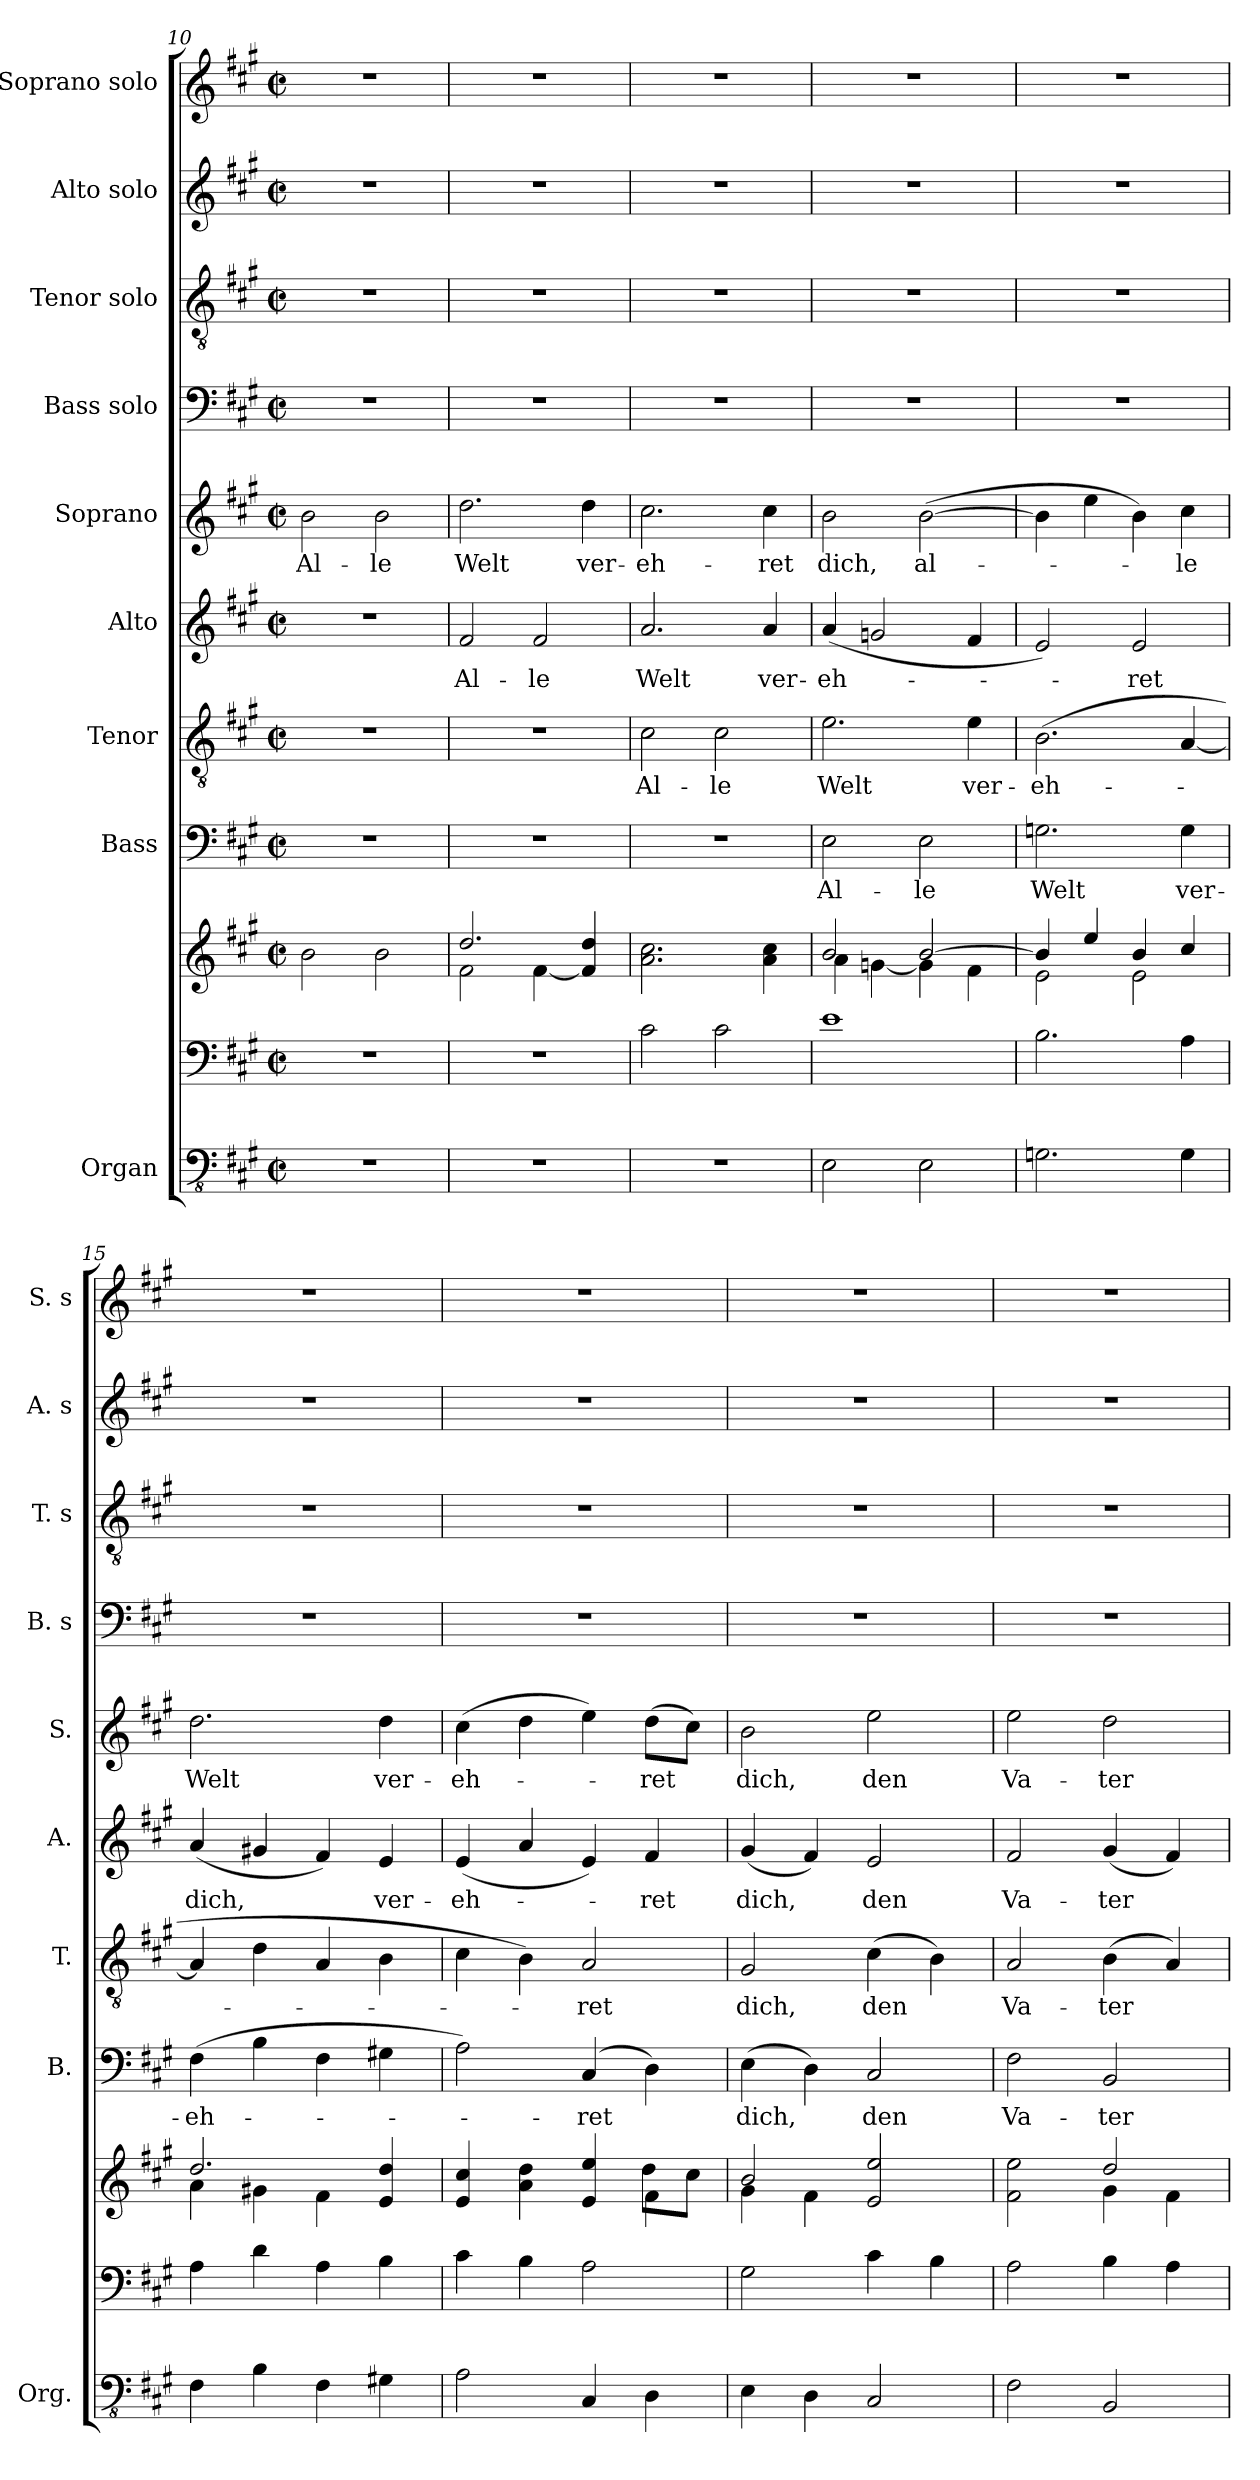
**kern	**kern	**kern	**kern	**text	**kern	**text	**kern	**text	**kern	**text	**kern	**kern	**kern	**kern
*part9	*part9	*part9	*part8	*part8	*part7	*part7	*part6	*part6	*part5	*part5	*part4	*part3	*part2	*part1
*staff11	*staff10	*staff9	*staff8	*staff8	*staff7	*staff7	*staff6	*staff6	*staff5	*staff5	*staff4	*staff3	*staff2	*staff1
*I"Organ	*	*	*I"Bass	*	*I"Tenor	*	*I"Alto	*	*I"Soprano	*	*I"Bass solo	*I"Tenor solo	*I"Alto solo	*I"Soprano solo
*I'Org.	*	*	*I'B.	*	*I'T.	*	*I'A.	*	*I'S.	*	*I'B. s	*I'T. s	*I'A. s	*I'S. s
*clefFv4	*clefF4	*clefG2	*clefF4	*	*clefGv2	*	*clefG2	*	*clefG2	*	*clefF4	*clefGv2	*clefG2	*clefG2
*k[f#c#g#]	*k[f#c#g#]	*k[f#c#g#]	*k[f#c#g#]	*	*k[f#c#g#]	*	*k[f#c#g#]	*	*k[f#c#g#]	*	*k[f#c#g#]	*k[f#c#g#]	*k[f#c#g#]	*k[f#c#g#]
*M2/2	*M2/2	*M2/2	*M2/2	*	*M2/2	*	*M2/2	*	*M2/2	*	*M2/2	*M2/2	*M2/2	*M2/2
*met(c|)	*met(c|)	*met(c|)	*met(c|)	*	*met(c|)	*	*met(c|)	*	*met(c|)	*	*met(c|)	*met(c|)	*met(c|)	*met(c|)
=10	=10	=10	=10	=10	=10	=10	=10	=10	=10	=10	=10	=10	=10	=10
!	!	!	!	!	!	!	!	!	!	!LO:LY:b	!	!	!	!
1r	1r	2b\	1r	.	1r	.	1r	.	2b\	Al-	1r	1r	1r	1r
!	!	!	!	!	!	!	!	!	!	!LO:LY:b	!	!	!	!
.	.	2b\	.	.	.	.	.	.	2b\	-le	.	.	.	.
!!LO:LB:g=z
=11	=11	=11	=11	=11	=11	=11	=11	=11	=11	=11	=11	=11	=11	=11
*	*	*^	*	*	*	*	*	*	*	*	*	*	*	*
!	!	!	!	!	!	!	!	!	!LO:LY:b	!	!LO:LY:b	!	!	!	!
1r	1r	2.dd/	2f#\	1r	.	1r	.	2f#/	Al-	2.dd\	Welt	1r	1r	1r	1r
!	!	!	!	!	!	!	!	!	!LO:LY:b	!	!	!	!	!	!
.	.	.	[4f#\	.	.	.	.	2f#/	-le	.	.	.	.	.	.
!	!	!	!	!	!	!	!	!	!	!	!LO:LY:b	!	!	!	!
.	.	4f#/] 4dd/	4ryy	.	.	.	.	.	.	4dd\	ver-	.	.	.	.
=12	=12	=12	=12	=12	=12	=12	=12	=12	=12	=12	=12	=12	=12	=12	=12
!	!	!	!	!	!	!	!LO:LY:b	!	!LO:LY:b	!	!LO:LY:b	!	!	!	!
*	*	*v	*v	*	*	*	*	*	*	*	*	*	*	*	*
1r	2c#\	2.a\ 2.cc#\	1r	.	2c#\	Al-	2.a/	Welt	2.cc#\	-eh-	1r	1r	1r	1r
!	!	!	!	!	!	!LO:LY:b	!	!	!	!	!	!	!	!
.	2c#\	.	.	.	2c#\	-le	.	.	.	.	.	.	.	.
!	!	!	!	!	!	!	!	!LO:LY:b	!	!LO:LY:b	!	!	!	!
.	.	4a\ 4cc#\	.	.	.	.	4a/	ver-	4cc#\	-ret	.	.	.	.
=13	=13	=13	=13	=13	=13	=13	=13	=13	=13	=13	=13	=13	=13	=13
*	*	*^	*	*	*	*	*	*	*	*	*	*	*	*
!	!	!	!	!	!LO:LY:b	!	!LO:LY:b	!	!LO:LY:b	!	!LO:LY:b	!	!	!	!
2EE\	1e	2b/	4a\	2E\	Al-	2.e\	Welt	(<4a/	-eh-	2b\	dich,	1r	1r	1r	1r
.	.	.	[4gn\	.	.	.	.	2gn/	.	.	.	.	.	.	.
!	!	!	!	!	!LO:LY:b	!	!	!	!	!	!LO:LY:b	!	!	!	!
2EE\	.	[2b/	4g\]	2E\	-le	.	.	.	.	(>[2b\	al-	.	.	.	.
!	!	!	!	!	!	!	!LO:LY:b	!	!	!	!	!	!	!	!
.	.	.	4f#\	.	.	4e\	ver-	4f#/	.	.	.	.	.	.	.
=14	=14	=14	=14	=14	=14	=14	=14	=14	=14	=14	=14	=14	=14	=14	=14
!	!	!	!	!	!LO:LY:b	!	!LO:LY:b	!	!	!	!	!	!	!	!
2.GGn\	2.B\	2e\	4b/]	2.Gn\	Welt	(>2.B\	-eh-	2e/)	.	4b\]	.	1r	1r	1r	1r
.	.	.	4ee/	.	.	.	.	.	.	4ee\	.	.	.	.	.
!	!	!	!	!	!	!	!	!	!LO:LY:b	!	!	!	!	!	!
.	.	2e\	4b/	.	.	.	.	2e/	-ret	4b\)	.	.	.	.	.
!	!	!	!	!	!LO:LY:b	!	!	!	!	!	!LO:LY:b	!	!	!	!
4GG\	4A\	.	4cc#/	4G\	ver-	[4A/	.	.	.	4cc#\	-le	.	.	.	.
=15	=15	=15	=15	=15	=15	=15	=15	=15	=15	=15	=15	=15	=15	=15	=15
!	!	!	!	!	!LO:LY:b	!	!	!	!LO:LY:b	!	!LO:LY:b	!	!	!	!
4FF#\	4A\	2.dd/	4a\	(>4F#\	-eh-	4A/]	.	(<4a/	dich,	2.dd\	Welt	1r	1r	1r	1r
4BB\	4d\	.	4g#X\	4B\	.	4d\	.	4g#X/	.	.	.	.	.	.	.
4FF#\	4A\	.	4f#\	4F#\	.	4A/	.	4f#/)	.	.	.	.	.	.	.
!	!	!	!	!	!	!	!	!	!LO:LY:b	!	!LO:LY:b	!	!	!	!
4GG#X\	4B\	4e/ 4dd/	4ryy	4G#X\	.	4B\	.	4e/	ver-	4dd\	ver-	.	.	.	.
=16	=16	=16	=16	=16	=16	=16	=16	=16	=16	=16	=16	=16	=16	=16	=16
!	!	!	!	!	!	!	!	!	!LO:LY:b	!	!LO:LY:b	!	!	!	!
2AA\	4c#\	4e/ 4cc#/	2.ryy	2A\)	.	4c#\	.	(<4e/	-eh-	(>4cc#\	-eh-	1r	1r	1r	1r
.	4B\	4a\ 4dd\	.	.	.	4B\)	.	4a/	.	4dd\	.	.	.	.	.
!	!	!	!	!	!LO:LY:b	!	!LO:LY:b	!	!	!	!	!	!	!	!
4CC#/	2A\	4e/ 4ee/	.	(>4C#/	-ret	2A/	-ret	4e/)	.	4ee\)	.	.	.	.	.
!	!	!	!	!	!	!	!	!	!LO:LY:b	!	!LO:LY:b	!	!	!	!
4DD\	.	4f#\	8dd\L	4D\)	.	.	.	4f#/	-ret	(>8dd\L	-ret	.	.	.	.
.	.	.	8cc#\J	.	.	.	.	.	.	8cc#\J)	.	.	.	.	.
=17	=17	=17	=17	=17	=17	=17	=17	=17	=17	=17	=17	=17	=17	=17	=17
!	!	!	!	!	!LO:LY:b	!	!LO:LY:b	!	!LO:LY:b	!	!LO:LY:b	!	!	!	!
4EE\	2G#\	2b/	4g#\	(>4E\	dich,	2G#/	dich,	(<4g#/	dich,	2b\	dich,	1r	1r	1r	1r
4DD\	.	.	4f#\	4D\)	.	.	.	4f#/)	.	.	.	.	.	.	.
!	!	!	!	!	!LO:LY:b	!	!LO:LY:b	!	!LO:LY:b	!	!LO:LY:b	!	!	!	!
2CC#/	4c#\	2e/ 2ee/	2ryy	2C#/	den	(>4c#\	den	2e/	den	2ee\	den	.	.	.	.
.	4B\	.	.	.	.	4B\)	.	.	.	.	.	.	.	.	.
=18	=18	=18	=18	=18	=18	=18	=18	=18	=18	=18	=18	=18	=18	=18	=18
!	!	!	!	!	!LO:LY:b	!	!LO:LY:b	!	!LO:LY:b	!	!LO:LY:b	!	!	!	!
2FF#\	2A\	2f#\ 2ee\	2ryy	2F#\	Va-	2A/	Va-	2f#/	Va-	2ee\	Va-	1r	1r	1r	1r
!	!	!	!	!	!LO:LY:b	!	!LO:LY:b	!	!LO:LY:b	!	!LO:LY:b	!	!	!	!
2BBB/	4B\	2dd/	4g#\	2BB/	-ter	(>4B\	-ter	(<4g#/	-ter	2dd\	-ter	.	.	.	.
.	4A\	.	4f#\	.	.	4A/)	.	4f#/)	.	.	.	.	.	.	.
*	*	*v	*v	*	*	*	*	*	*	*	*	*	*	*	*
=	=	=	=	=	=	=	=	=	=	=	=	=	=	=
*-	*-	*-	*-	*-	*-	*-	*-	*-	*-	*-	*-	*-	*-	*-
